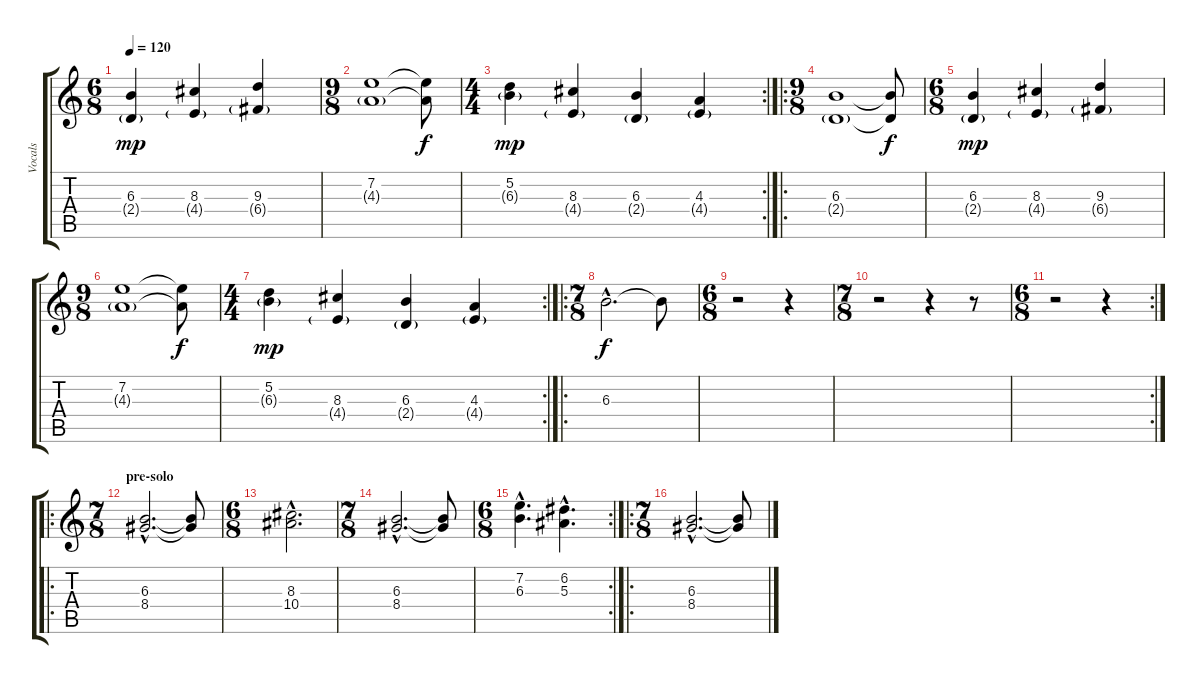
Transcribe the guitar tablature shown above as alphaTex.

\track ("Vocals" "Vocals") {instrument ocarina}
\staff {score tabs}
\tuning (D5 A4 F4 C4 G3 D3) {hide}
\ts (6 8)
\tempo 120
\clef g2
\ks c
(6.3 2.4{g}).4{dy mp} (8.3 4.4{g}).4 (9.3 6.4{g}).4 |
\ts (9 8)
(7.2 4.3{g}).1 (7.2{t} 4.3{t}).8{dy f} |
\rc 2
\ts (4 4)
(5.2 6.3{g}).4{dy mp} (8.3 4.4{g}).4 (6.3 2.4{g}).4 (4.3 4.4{g}).4 |
\ro
\ts (9 8)
(6.3 2.4{g}).1 (6.3{t} 2.4{t}).8{dy f} |
\ts (6 8)
(6.3 2.4{g}).4{dy mp} (8.3 4.4{g}).4 (9.3 6.4{g}).4 |
\ts (9 8)
(7.2 4.3{g}).1 (7.2{t} 4.3{t}).8{dy f} |
\rc 2
\ts (4 4)
(5.2 6.3{g}).4{dy mp} (8.3 4.4{g}).4 (6.3 2.4{g}).4 (4.3 4.4{g}).4 |
\ro
\ts (7 8)
6.3{hac}.2{d dy f volume 0} 6.3{t}.8 |
\ts (6 8)
r.2 r.4 |
\ts (7 8)
r.2 r.4 r.8 |
\rc 2
\ts (6 8)
r.2 r.4 |
\ro
\ts (7 8)
\section ("" "pre-solo")
(6.3{hac} 8.4{hac}).2{d volume 16} (6.3{t} 8.4{t}).8 |
\ts (6 8)
(8.3{hac} 10.4{hac}).2{d} |
\ts (7 8)
(6.3{hac} 8.4{hac}).2{d} (6.3{t} 8.4{t}).8 |
\rc 2
\ts (6 8)
(7.2{hac} 6.3{hac}).4{d} (6.2{hac} 5.3{hac}).4{d} |
\ro
\ts (7 8)
(6.3{hac} 8.4{hac}).2{d} (6.3{t} 8.4{t}).8
